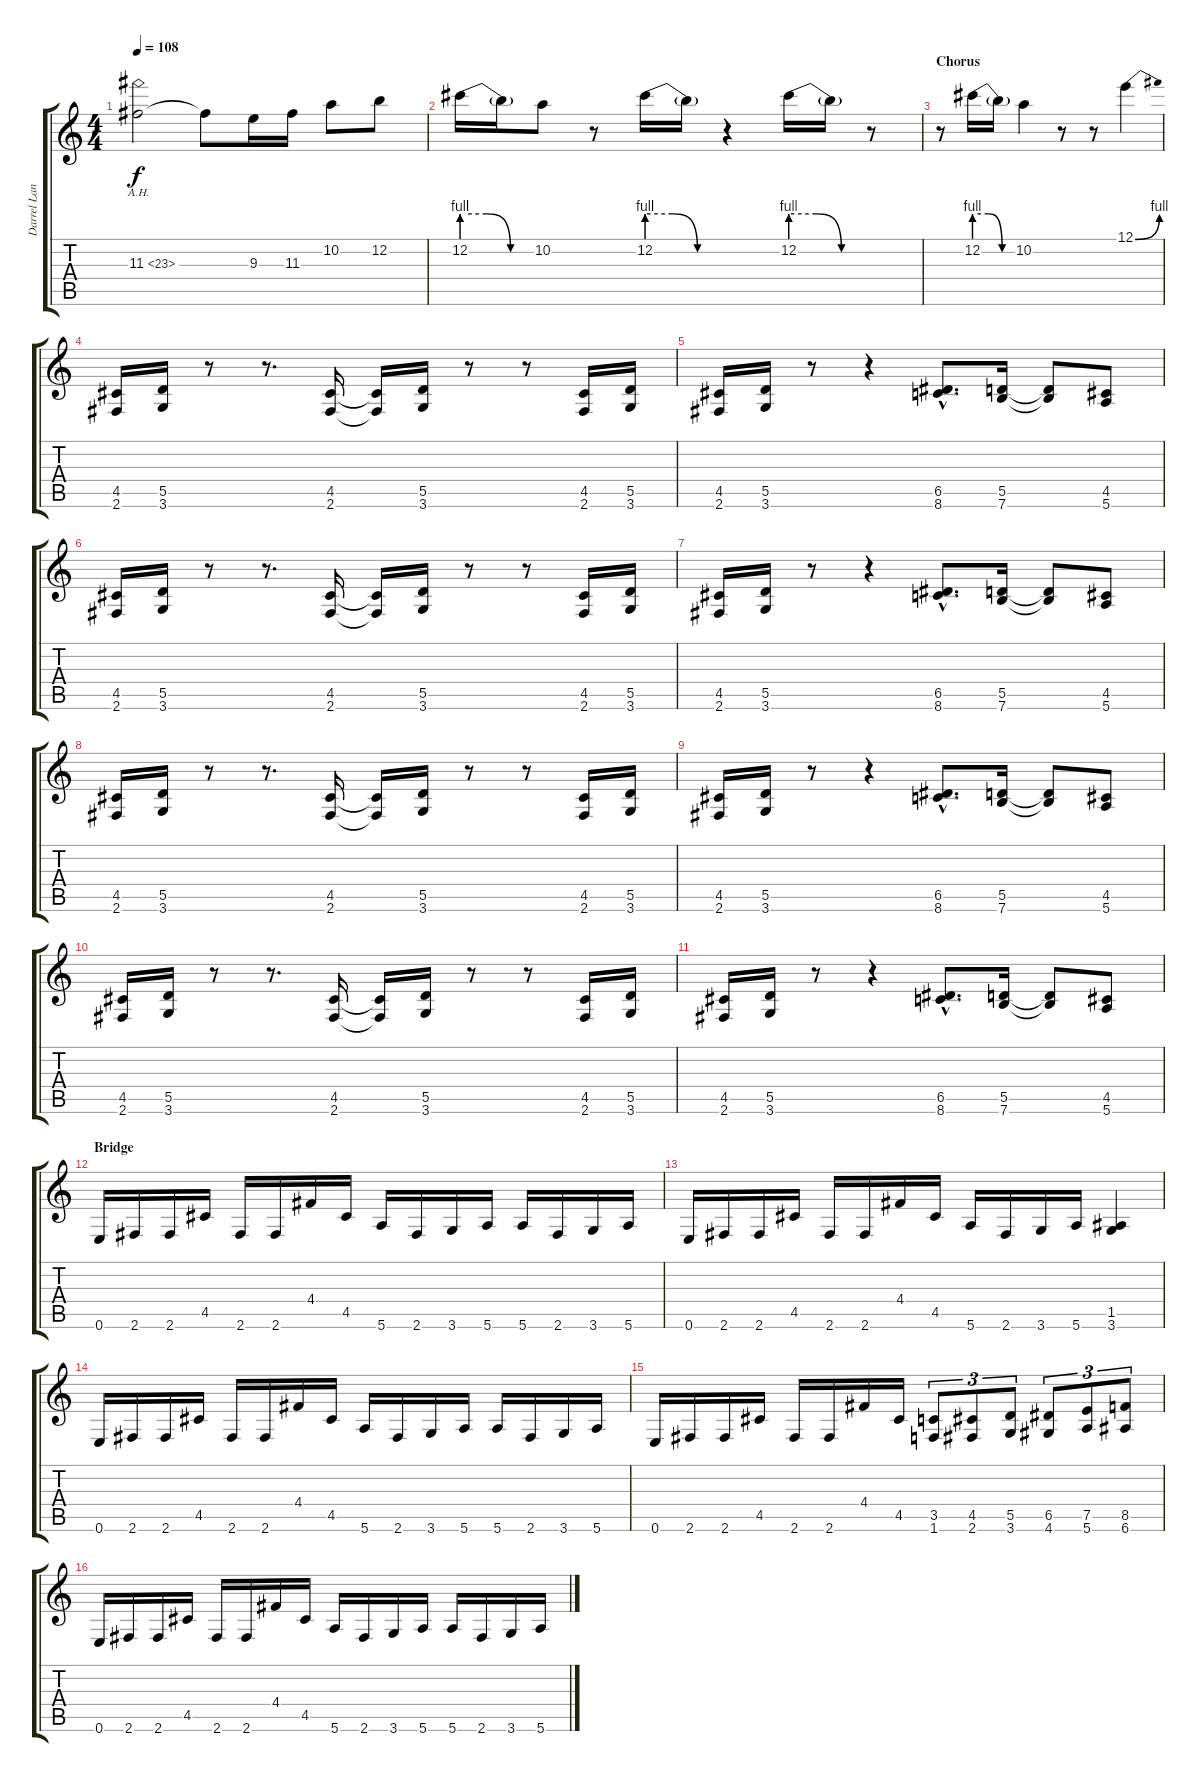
\track ("Darrel Lance Abbot" "Darrel Lan") {instrument distortionguitar}
\staff {score tabs}
\tuning (E4 B3 G3 D3 A2 E2) {hide}
\ts (4 4)
\tempo 108
\clef g2
\ks c
11.3{ah 12 t}.2{dy f} 11.3{t}.8 9.3.16 11.3.16 10.2.8 12.2.8 |
12.2{be (custom 0 4 20 4 40 0 60 0)}.16 12.2{t}.16 10.2.8 r.8 12.2{be (custom 0 4 20 4 40 0 60 0)}.16 12.2{t}.16 r.4 12.2{be (custom 0 4 20 4 40 0 60 0)}.16 12.2{t}.16 r.8 |
\section ("" "Chorus")
r.8 12.2{be (custom 0 4 20 4 40 0 60 0)}.16 12.2{t}.16 10.2.4 r.8 r.8 12.1{be (bend 0 0 60 4)}.4 |
(4.5 2.6).16 (5.5 3.6).16 r.8 r.8{d} (4.5 2.6).16 (4.5{t} 2.6{t}).16 (5.5 3.6).16 r.8 r.8 (4.5 2.6).16 (5.5 3.6).16 |
(4.5 2.6).16 (5.5 3.6).16 r.8 r.4 (6.5{hac} 8.6{hac}).8{d} (5.5 7.6).16 (5.5{t} 7.6{t}).8 (4.5 5.6).8 |
(4.5 2.6).16 (5.5 3.6).16 r.8 r.8{d} (4.5 2.6).16 (4.5{t} 2.6{t}).16 (5.5 3.6).16 r.8 r.8 (4.5 2.6).16 (5.5 3.6).16 |
(4.5 2.6).16 (5.5 3.6).16 r.8 r.4 (6.5{hac} 8.6{hac}).8{d} (5.5 7.6).16 (5.5{t} 7.6{t}).8 (4.5 5.6).8 |
(4.5 2.6).16 (5.5 3.6).16 r.8 r.8{d} (4.5 2.6).16 (4.5{t} 2.6{t}).16 (5.5 3.6).16 r.8 r.8 (4.5 2.6).16 (5.5 3.6).16 |
(4.5 2.6).16 (5.5 3.6).16 r.8 r.4 (6.5{hac} 8.6{hac}).8{d} (5.5 7.6).16 (5.5{t} 7.6{t}).8 (4.5 5.6).8 |
(4.5 2.6).16 (5.5 3.6).16 r.8 r.8{d} (4.5 2.6).16 (4.5{t} 2.6{t}).16 (5.5 3.6).16 r.8 r.8 (4.5 2.6).16 (5.5 3.6).16 |
(4.5 2.6).16 (5.5 3.6).16 r.8 r.4 (6.5{hac} 8.6{hac}).8{d} (5.5 7.6).16 (5.5{t} 7.6{t}).8 (4.5 5.6).8 |
\section ("" "Bridge")
0.6.16 2.6.16 2.6.16 4.5.16 2.6.16 2.6.16 4.4.16 4.5.16 5.6.16 2.6.16 3.6.16 5.6.16 5.6.16 2.6.16 3.6.16 5.6.16 |
0.6.16 2.6.16 2.6.16 4.5.16 2.6.16 2.6.16 4.4.16 4.5.16 5.6.16 2.6.16 3.6.16 5.6.16 (1.5 3.6).4 |
0.6.16 2.6.16 2.6.16 4.5.16 2.6.16 2.6.16 4.4.16 4.5.16 5.6.16 2.6.16 3.6.16 5.6.16 5.6.16 2.6.16 3.6.16 5.6.16 |
0.6.16 2.6.16 2.6.16 4.5.16 2.6.16 2.6.16 4.4.16 4.5.16 (3.5 1.6).8{tu (3 2)} (4.5 2.6).8{tu (3 2)} (5.5 3.6).8{tu (3 2)} (6.5 4.6).8{tu (3 2)} (7.5 5.6).8{tu (3 2)} (8.5 6.6).8{tu (3 2)} |
0.6.16 2.6.16 2.6.16 4.5.16 2.6.16 2.6.16 4.4.16 4.5.16 5.6.16 2.6.16 3.6.16 5.6.16 5.6.16 2.6.16 3.6.16 5.6.16
